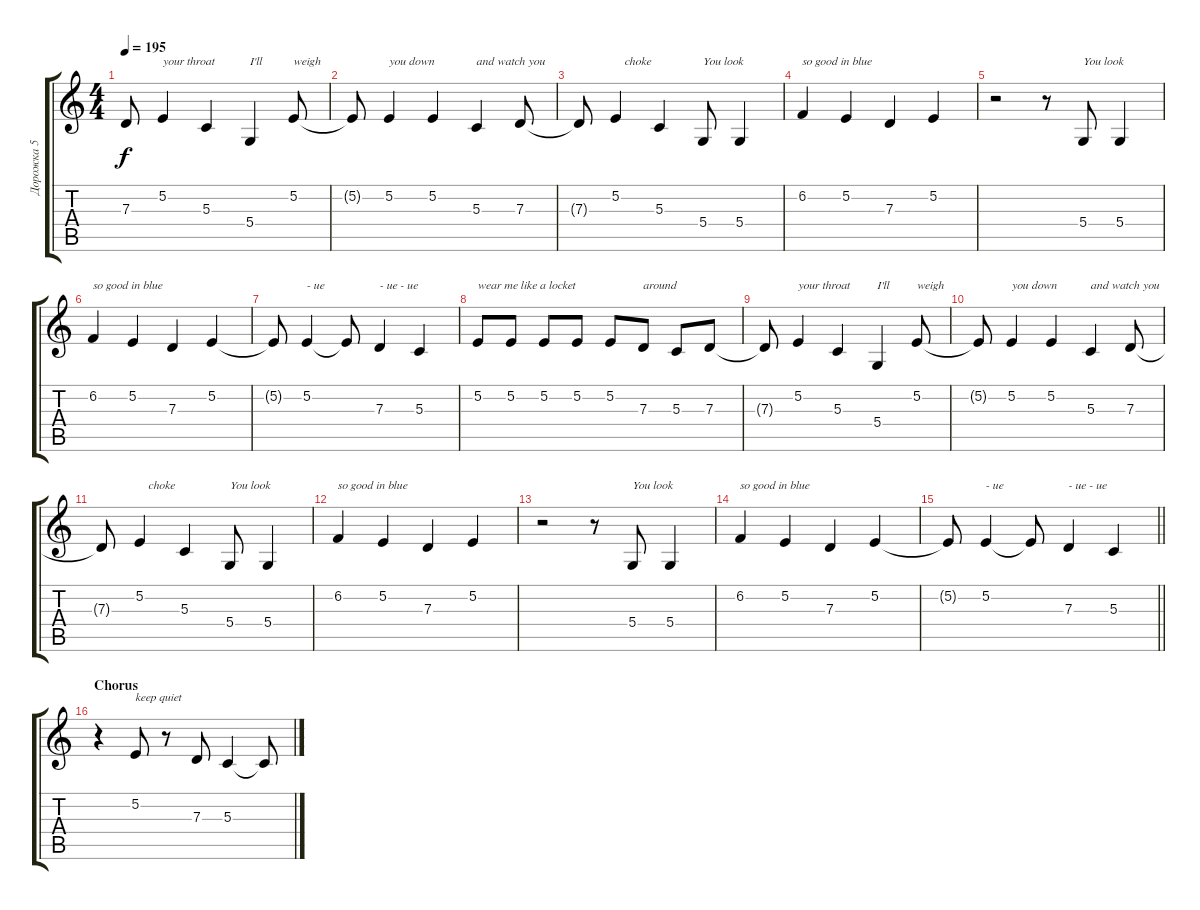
\track ("Дорожка 5" "Дорожка 5") {instrument altosax}
\staff {score tabs}
\tuning (E4 B3 G3 D3 A2 E2) {hide}
\ts (4 4)
\tempo 195
\clef g2
\ks c
7.3{t}.8{dy f} 5.2.4{txt "your throat"} 5.3.4 5.4.4{txt "I'll"} 5.2.8{txt "weigh"} |
5.2{t}.8 5.2.4{txt "you down"} 5.2.4 5.3.4{txt "and watch you"} 7.3.8 |
7.3{t}.8 5.2.4{txt "   choke"} 5.3.4 5.4.8{txt "You look"} 5.4.4 |
6.2.4{txt "so good in blue"} 5.2.4 7.3.4 5.2.4 |
r.2 r.8 5.4.8{txt "You look"} 5.4.4 |
6.2.4{txt "so good in blue"} 5.2.4 7.3.4 5.2.4 |
5.2{t}.8 5.2.4{txt "- ue"} 5.2{t}.8 7.3.4{txt "- ue - ue"} 5.3.4 |
5.2.8{txt "wear me like a locket"} 5.2.8 5.2.8 5.2.8 5.2.8 7.3.8{txt "around"} 5.3.8 7.3.8 |
7.3{t}.8 5.2.4{txt "your throat"} 5.3.4 5.4.4{txt "I'll"} 5.2.8{txt "weigh"} |
5.2{t}.8 5.2.4{txt "you down"} 5.2.4 5.3.4{txt "and watch you"} 7.3.8 |
7.3{t}.8 5.2.4{txt "   choke"} 5.3.4 5.4.8{txt "You look"} 5.4.4 |
6.2.4{txt "so good in blue"} 5.2.4 7.3.4 5.2.4 |
r.2 r.8 5.4.8{txt "You look"} 5.4.4 |
6.2.4{txt "so good in blue"} 5.2.4 7.3.4 5.2.4 |
\barLineRight lightlight
5.2{t}.8 5.2.4{txt "- ue"} 5.2{t}.8 7.3.4{txt "- ue - ue"} 5.3.4 |
\section ("" "Сhorus")
r.4 5.2.8{txt "keep quiet"} r.8 7.3.8 5.3.4 5.3{t}.8
